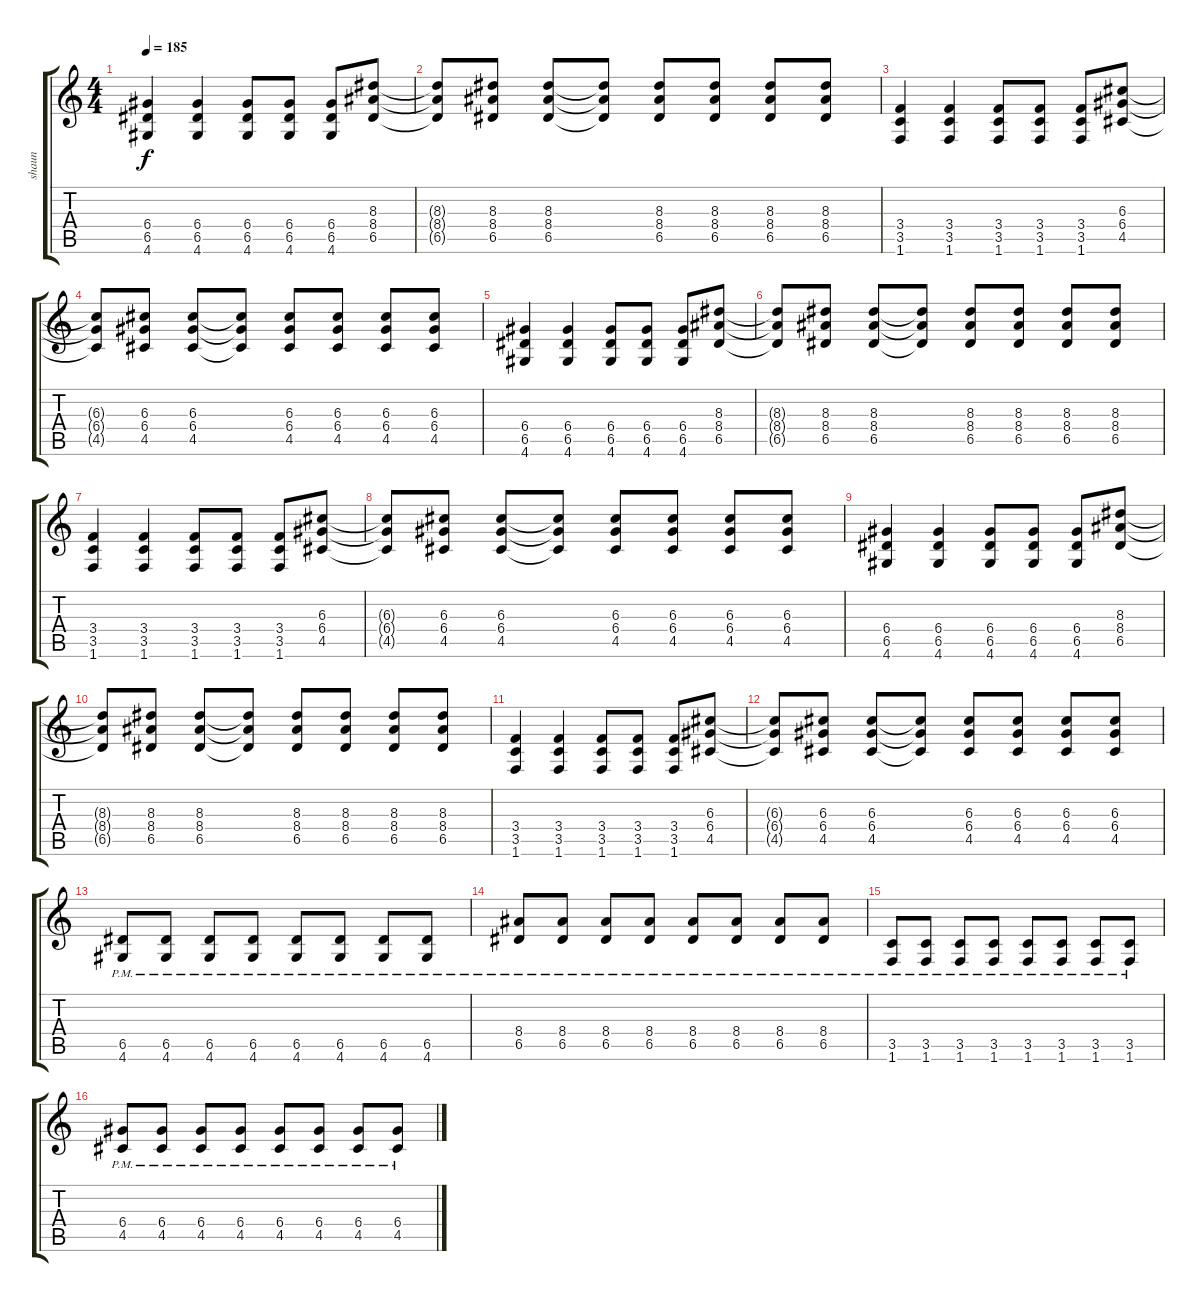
\track ("shaun" "shaun") {instrument distortionguitar}
\staff {score tabs}
\tuning (E4 B3 G3 D3 A2 E2) {hide}
\ts (4 4)
\tempo 185
\clef g2
\ks c
(6.4 6.5 4.6).4{dy f} (6.4 6.5 4.6).4 (6.4 6.5 4.6).8 (6.4 6.5 4.6).8 (6.4 6.5 4.6).8 (8.3 8.4 6.5).8 |
(8.3{t} 8.4{t} 6.5{t}).8 (8.3 8.4 6.5).8 (8.3 8.4 6.5).8 (8.3{t} 8.4{t} 6.5{t}).8 (8.3 8.4 6.5).8 (8.3 8.4 6.5).8 (8.3 8.4 6.5).8 (8.3 8.4 6.5).8 |
(3.4 3.5 1.6).4 (3.4 3.5 1.6).4 (3.4 3.5 1.6).8 (3.4 3.5 1.6).8 (3.4 3.5 1.6).8 (6.3 6.4 4.5).8 |
(6.3{t} 6.4{t} 4.5{t}).8 (6.3 6.4 4.5).8 (6.3 6.4 4.5).8 (6.3{t} 6.4{t} 4.5{t}).8 (6.3 6.4 4.5).8 (6.3 6.4 4.5).8 (6.3 6.4 4.5).8 (6.3 6.4 4.5).8 |
(6.4 6.5 4.6).4 (6.4 6.5 4.6).4 (6.4 6.5 4.6).8 (6.4 6.5 4.6).8 (6.4 6.5 4.6).8 (8.3 8.4 6.5).8 |
(8.3{t} 8.4{t} 6.5{t}).8 (8.3 8.4 6.5).8 (8.3 8.4 6.5).8 (8.3{t} 8.4{t} 6.5{t}).8 (8.3 8.4 6.5).8 (8.3 8.4 6.5).8 (8.3 8.4 6.5).8 (8.3 8.4 6.5).8 |
(3.4 3.5 1.6).4 (3.4 3.5 1.6).4 (3.4 3.5 1.6).8 (3.4 3.5 1.6).8 (3.4 3.5 1.6).8 (6.3 6.4 4.5).8 |
(6.3{t} 6.4{t} 4.5{t}).8 (6.3 6.4 4.5).8 (6.3 6.4 4.5).8 (6.3{t} 6.4{t} 4.5{t}).8 (6.3 6.4 4.5).8 (6.3 6.4 4.5).8 (6.3 6.4 4.5).8 (6.3 6.4 4.5).8 |
(6.4 6.5 4.6).4 (6.4 6.5 4.6).4 (6.4 6.5 4.6).8 (6.4 6.5 4.6).8 (6.4 6.5 4.6).8 (8.3 8.4 6.5).8 |
(8.3{t} 8.4{t} 6.5{t}).8 (8.3 8.4 6.5).8 (8.3 8.4 6.5).8 (8.3{t} 8.4{t} 6.5{t}).8 (8.3 8.4 6.5).8 (8.3 8.4 6.5).8 (8.3 8.4 6.5).8 (8.3 8.4 6.5).8 |
(3.4 3.5 1.6).4 (3.4 3.5 1.6).4 (3.4 3.5 1.6).8 (3.4 3.5 1.6).8 (3.4 3.5 1.6).8 (6.3 6.4 4.5).8 |
(6.3{t} 6.4{t} 4.5{t}).8 (6.3 6.4 4.5).8 (6.3 6.4 4.5).8 (6.3{t} 6.4{t} 4.5{t}).8 (6.3 6.4 4.5).8 (6.3 6.4 4.5).8 (6.3 6.4 4.5).8 (6.3 6.4 4.5).8 |
(6.5{pm} 4.6{pm}).8 (6.5{pm} 4.6{pm}).8 (6.5{pm} 4.6{pm}).8 (6.5{pm} 4.6{pm}).8 (6.5{pm} 4.6{pm}).8 (6.5{pm} 4.6{pm}).8 (6.5{pm} 4.6{pm}).8 (6.5{pm} 4.6{pm}).8 |
(8.4{pm} 6.5{pm}).8 (8.4{pm} 6.5{pm}).8 (8.4{pm} 6.5{pm}).8 (8.4{pm} 6.5{pm}).8 (8.4{pm} 6.5{pm}).8 (8.4{pm} 6.5{pm}).8 (8.4{pm} 6.5{pm}).8 (8.4{pm} 6.5{pm}).8 |
(3.5{pm} 1.6{pm}).8 (3.5{pm} 1.6{pm}).8 (3.5{pm} 1.6{pm}).8 (3.5{pm} 1.6{pm}).8 (3.5{pm} 1.6{pm}).8 (3.5{pm} 1.6{pm}).8 (3.5{pm} 1.6{pm}).8 (3.5{pm} 1.6{pm}).8 |
(6.4{pm} 4.5{pm}).8 (6.4{pm} 4.5{pm}).8 (6.4{pm} 4.5{pm}).8 (6.4{pm} 4.5{pm}).8 (6.4{pm} 4.5{pm}).8 (6.4{pm} 4.5{pm}).8 (6.4{pm} 4.5{pm}).8 (6.4{pm} 4.5{pm}).8
